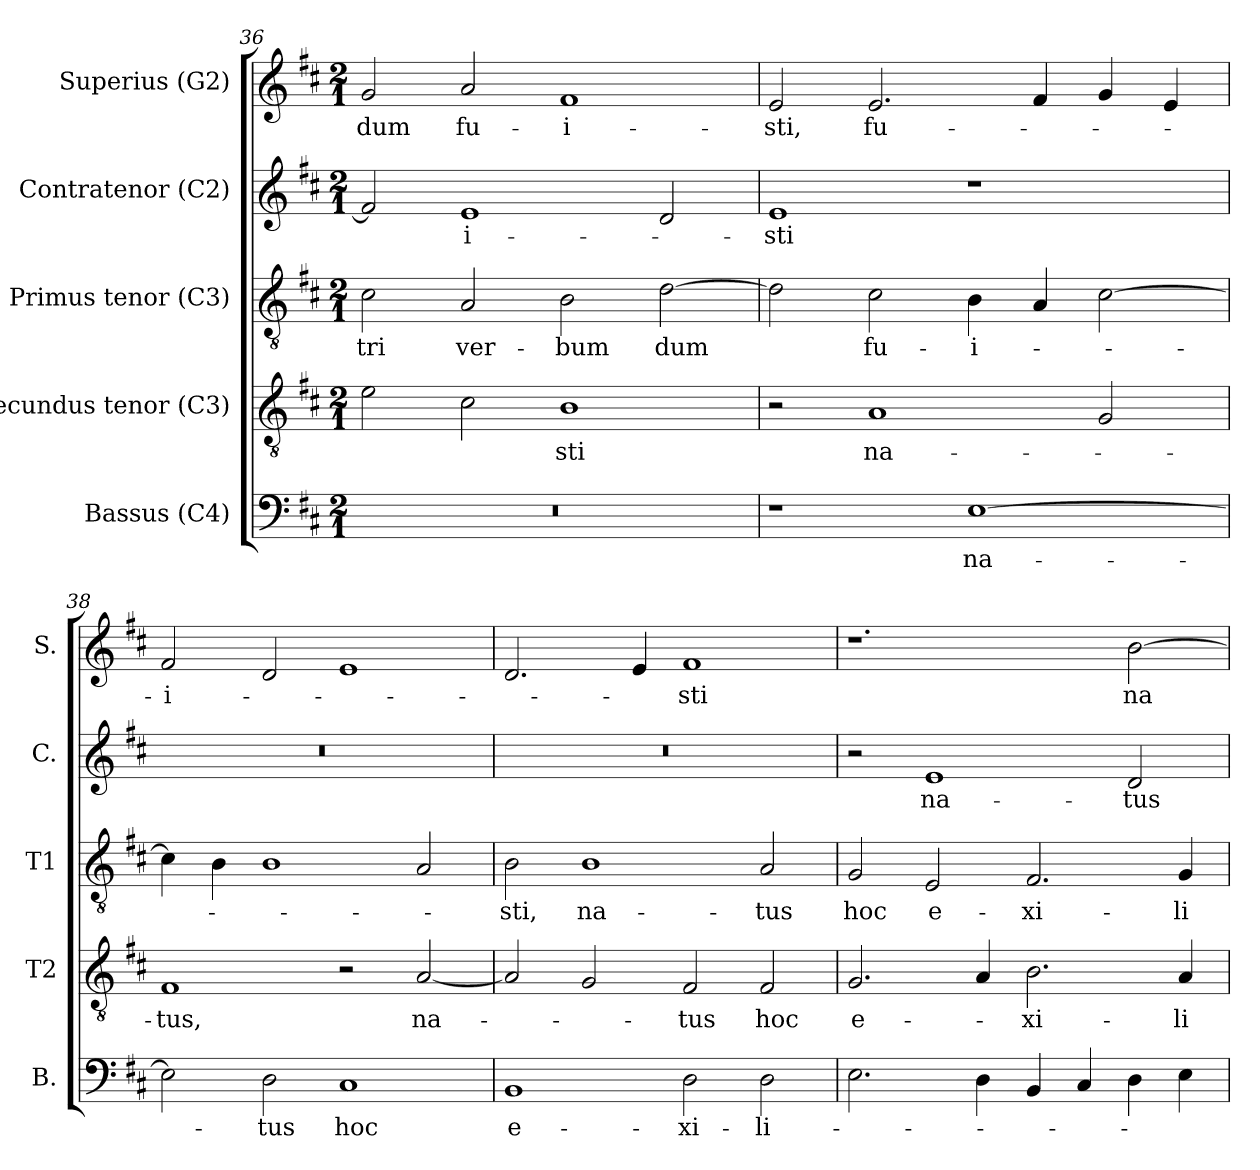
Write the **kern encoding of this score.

**kern	**text	**kern	**text	**kern	**text	**kern	**text	**kern	**text
*part5	*part5	*part4	*part4	*part3	*part3	*part2	*part2	*part1	*part1
*staff5	*staff5	*staff4	*staff4	*staff3	*staff3	*staff2	*staff2	*staff1	*staff1
*I"Bassus (C4)	*	*I"Secundus tenor (C3)	*	*I"Primus tenor (C3)	*	*I"Contratenor (C2)	*	*I"Superius (G2)	*
*I'B.	*	*I'T2	*	*I'T1	*	*I'C.	*	*I'S.	*
*clefF4	*	*clefGv2	*	*clefGv2	*	*clefG2	*	*clefG2	*
*	*	*ITrd7c12	*	*ITrd7c12	*	*	*	*	*
*k[f#c#]	*	*k[f#c#]	*	*k[f#c#]	*	*k[f#c#]	*	*k[f#c#]	*
*D:	*	*D:	*	*D:	*	*D:	*	*D:	*
*M2/1	*	*M2/1	*	*M2/1	*	*M2/1	*	*M2/1	*
=36	=36	=36	=36	=36	=36	=36	=36	=36	=36
!LO:N:vis=1	!	!	!	!	!	!	!	!	!
!	!	!	!	!	!LO:LY:b:color=#000000	!	!	!	!
!	!	!	!	!	!	!	!	!	!LO:LY:b:color=#000000
0r	.	2Ei\	.	2C#i\	-tri	2f#i/]	.	2gi/	dum
!	!	!	!	!	!LO:LY:b:color=#000000	!	!	!	!
!	!	!	!	!	!	!	!LO:LY:b:color=#000000	!	!
!	!	!	!	!	!	!	!	!	!LO:LY:b:color=#000000
.	.	2C#i\	.	2AAi/	ver-	1ei	-i-	2ai/	fu-
!	!	!	!LO:LY:b:color=#000000	!	!	!	!	!	!
!	!	!	!	!	!LO:LY:b:color=#000000	!	!	!	!
!	!	!	!	!	!	!	!	!	!LO:LY:b:color=#000000
.	.	1BBi	-sti	2BBi\	-bum	.	.	1f#i	-i-
!	!	!	!	!	!LO:LY:b:color=#000000	!	!	!	!
.	.	.	.	[2Di\	dum	2di/	.	.	.
!!LO:PB:g=z
=37	=37	=37	=37	=37	=37	=37	=37	=37	=37
!	!	!	!	!	!	!	!LO:LY:b:color=#000000	!	!
!	!	!	!	!	!	!	!	!	!LO:LY:b:color=#000000
1r	.	2r	.	2Di\]	.	1ei	-sti	2ei/	-sti,
!	!	!	!LO:LY:b:color=#000000	!	!	!	!	!	!
!	!	!	!	!	!LO:LY:b:color=#000000	!	!	!	!
!	!	!	!	!	!	!	!	!	!LO:LY:b:color=#000000
.	.	1AAi	na-	2C#i\	fu-	.	.	2.ei/	fu-
!	!LO:LY:b:color=#000000	!	!	!	!	!	!	!	!
!	!	!	!	!	!LO:LY:b:color=#000000	!	!	!	!
[1Ei	na-	.	.	4BBi\	-i-	1r	.	.	.
.	.	.	.	4AAi/	.	.	.	4f#i/	.
.	.	2GGi/	.	[2C#i\	.	.	.	4gi/	.
.	.	.	.	.	.	.	.	4ei/	.
=38	=38	=38	=38	=38	=38	=38	=38	=38	=38
!	!	!	!LO:LY:b:color=#000000	!	!	!LO:N:vis=1	!	!	!
!	!	!	!	!	!	!	!	!	!LO:LY:b:color=#000000
2Ei\]	.	1FF#i	-tus,	4C#i\]	.	0r	.	2f#i/	-i-
.	.	.	.	4BBi\	.	.	.	.	.
!	!LO:LY:b:color=#000000	!	!	!	!	!	!	!	!
2Di\	-tus	.	.	1BBi	.	.	.	2di/	.
!	!LO:LY:b:color=#000000	!	!	!	!	!	!	!	!
1C#i	hoc	2r	.	.	.	.	.	1ei	.
!	!	!	!LO:LY:b:color=#000000	!	!	!	!	!	!
.	.	[2AAi/	na-	2AAi/	.	.	.	.	.
=39	=39	=39	=39	=39	=39	=39	=39	=39	=39
!	!LO:LY:b:color=#000000	!	!	!	!	!	!	!	!
!	!	!	!	!	!LO:LY:b:color=#000000	!LO:N:vis=1	!	!	!
1BBi	e-	2AAi/]	.	2BBi\	-sti,	0r	.	2.di/	.
!	!	!	!	!	!LO:LY:b:color=#000000	!	!	!	!
.	.	2GGi/	.	1BBi	na-	.	.	.	.
.	.	.	.	.	.	.	.	4ei/	.
!	!LO:LY:b:color=#000000	!	!	!	!	!	!	!	!
!	!	!	!LO:LY:b:color=#000000	!	!	!	!	!	!
!	!	!	!	!	!	!	!	!	!LO:LY:b:color=#000000
2Di\	-xi-	2FF#i/	-tus	.	.	.	.	1f#i	-sti
!	!LO:LY:b:color=#000000	!	!	!	!	!	!	!	!
!	!	!	!LO:LY:b:color=#000000	!	!	!	!	!	!
!	!	!	!	!	!LO:LY:b:color=#000000	!	!	!	!
2Di\	-li-	2FF#i/	hoc	2AAi/	-tus	.	.	.	.
=40	=40	=40	=40	=40	=40	=40	=40	=40	=40
!	!	!	!LO:LY:b:color=#000000	!	!	!	!	!	!
!	!	!	!	!	!LO:LY:b:color=#000000	!	!	!	!
2.Ei\	.	2.GGi/	e-	2GGi/	hoc	2r	.	1.r	.
!	!	!	!	!	!LO:LY:b:color=#000000	!	!	!	!
!	!	!	!	!	!	!	!LO:LY:b:color=#000000	!	!
.	.	.	.	2EEi/	e-	1ei	na-	.	.
4Di\	.	4AAi/	.	.	.	.	.	.	.
!	!	!	!LO:LY:b:color=#000000	!	!	!	!	!	!
!	!	!	!	!	!LO:LY:b:color=#000000	!	!	!	!
4BBi/	.	2.BBi\	-xi-	2.FF#i/	-xi-	.	.	.	.
4C#i/	.	.	.	.	.	.	.	.	.
!	!	!	!	!	!	!	!LO:LY:b:color=#000000	!	!
!	!	!	!	!	!	!	!	!	!LO:LY:b:color=#000000
4Di\	.	.	.	.	.	2di/	-tus	[2bi\	na-
!	!	!	!LO:LY:b:color=#000000	!	!	!	!	!	!
!	!	!	!	!	!LO:LY:b:color=#000000	!	!	!	!
4Ei\	.	4AAi/	-li-	4GGi/	-li-	.	.	.	.
=	=	=	=	=	=	=	=	=	=
*-	*-	*-	*-	*-	*-	*-	*-	*-	*-
